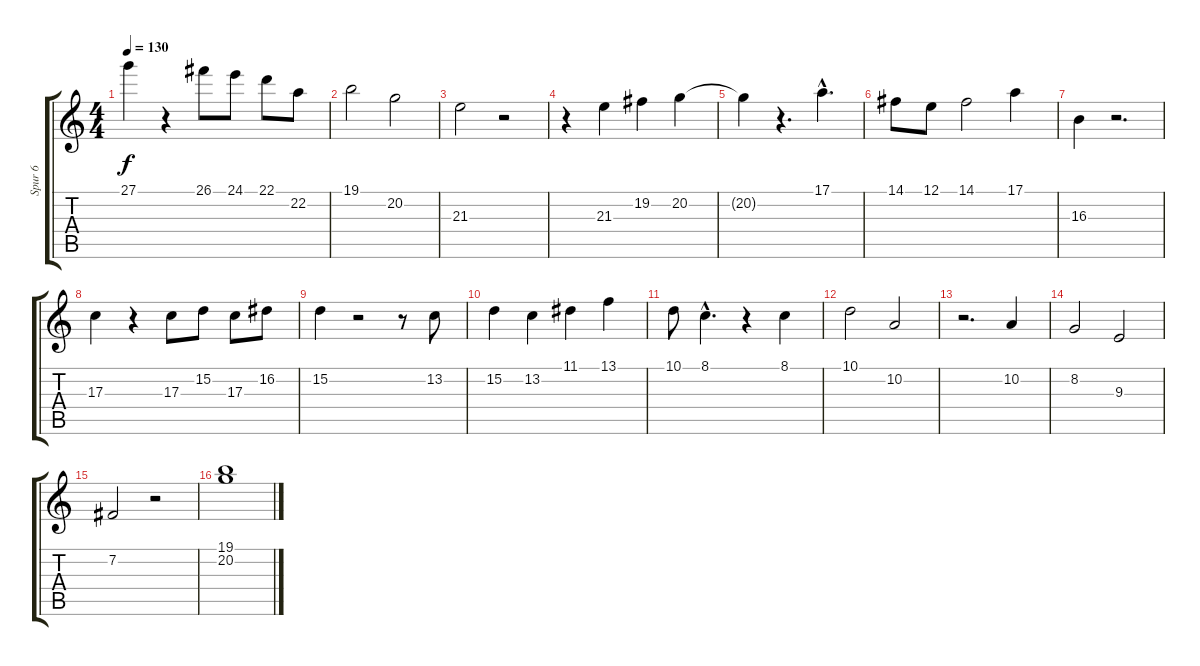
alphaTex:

\track ("Spur 6" "Spur 6") {instrument lead3calliope}
\staff {score tabs}
\tuning (E4 B3 G3 D3 A2 E2) {hide}
\ts (4 4)
\tempo 130
\clef g2
\ks c
27.1{t}.4{dy f} r.4 26.1.8 24.1.8 22.1.8 22.2.8 |
19.1.2 20.2.2 |
21.3.2 r.2 |
r.4 21.3.4 19.2.4 20.2.4 |
20.2{t}.4 r.4{d} 17.1{hac}.4{d} |
14.1.8 12.1.8 14.1.2 17.1.4 |
16.3.4 r.2{d} |
17.3.4 r.4 17.3.8 15.2.8 17.3.8 16.2.8 |
15.2.4 r.2 r.8 13.2.8 |
15.2.4 13.2.4 11.1.4 13.1.4 |
10.1.8 8.1{hac}.4{d} r.4 8.1.4 |
10.1.2 10.2.2 |
r.2{d} 10.2.4 |
8.2.2 9.3.2 |
7.2.2 r.2 |
(19.1 20.2).1
